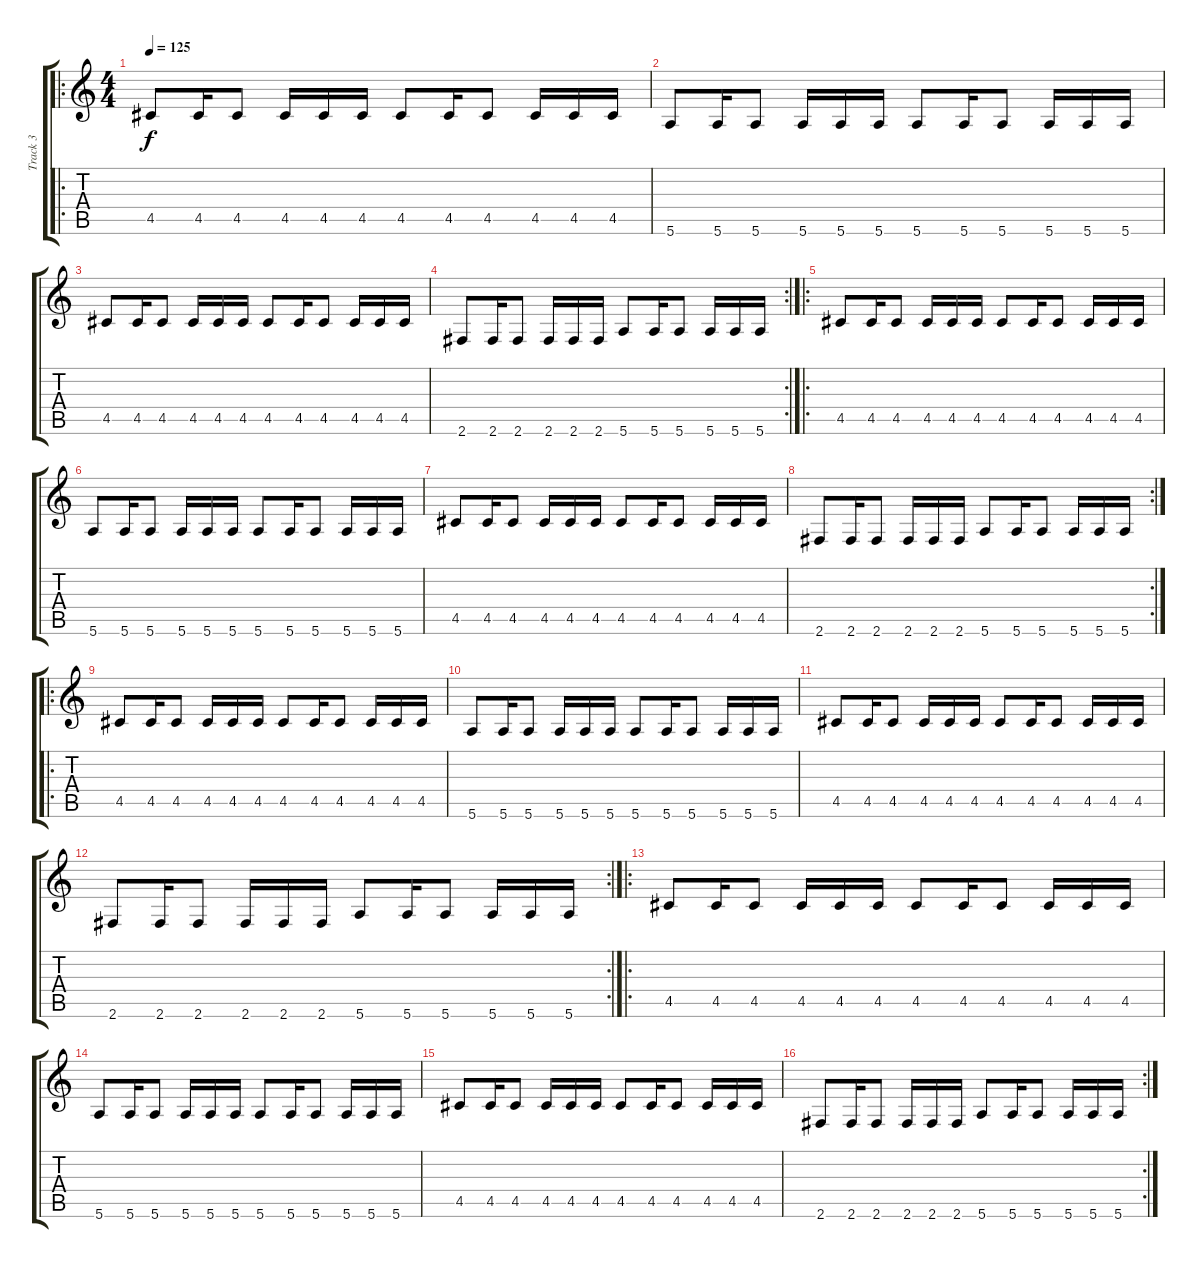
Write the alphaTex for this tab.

\track ("Track 3" "Track 3") {instrument slapbass1}
\staff {score tabs}
\tuning (E4 B3 G3 D3 A2 E2) {hide}
\ro
\ts (4 4)
\tempo 125
\clef g2
\ks c
4.5.8{dy f} 4.5.16 4.5.8 4.5.16 4.5.16 4.5.16 4.5.8 4.5.16 4.5.8 4.5.16 4.5.16 4.5.16 |
5.6.8 5.6.16 5.6.8 5.6.16 5.6.16 5.6.16 5.6.8 5.6.16 5.6.8 5.6.16 5.6.16 5.6.16 |
4.5.8 4.5.16 4.5.8 4.5.16 4.5.16 4.5.16 4.5.8 4.5.16 4.5.8 4.5.16 4.5.16 4.5.16 |
\rc 2
2.6.8 2.6.16 2.6.8 2.6.16 2.6.16 2.6.16 5.6.8 5.6.16 5.6.8 5.6.16 5.6.16 5.6.16 |
\ro
4.5.8 4.5.16 4.5.8 4.5.16 4.5.16 4.5.16 4.5.8 4.5.16 4.5.8 4.5.16 4.5.16 4.5.16 |
5.6.8 5.6.16 5.6.8 5.6.16 5.6.16 5.6.16 5.6.8 5.6.16 5.6.8 5.6.16 5.6.16 5.6.16 |
4.5.8 4.5.16 4.5.8 4.5.16 4.5.16 4.5.16 4.5.8 4.5.16 4.5.8 4.5.16 4.5.16 4.5.16 |
\rc 2
2.6.8 2.6.16 2.6.8 2.6.16 2.6.16 2.6.16 5.6.8 5.6.16 5.6.8 5.6.16 5.6.16 5.6.16 |
\ro
4.5.8 4.5.16 4.5.8 4.5.16 4.5.16 4.5.16 4.5.8 4.5.16 4.5.8 4.5.16 4.5.16 4.5.16 |
5.6.8 5.6.16 5.6.8 5.6.16 5.6.16 5.6.16 5.6.8 5.6.16 5.6.8 5.6.16 5.6.16 5.6.16 |
4.5.8 4.5.16 4.5.8 4.5.16 4.5.16 4.5.16 4.5.8 4.5.16 4.5.8 4.5.16 4.5.16 4.5.16 |
\rc 2
2.6.8 2.6.16 2.6.8 2.6.16 2.6.16 2.6.16 5.6.8 5.6.16 5.6.8 5.6.16 5.6.16 5.6.16 |
\ro
4.5.8 4.5.16 4.5.8 4.5.16 4.5.16 4.5.16 4.5.8 4.5.16 4.5.8 4.5.16 4.5.16 4.5.16 |
5.6.8 5.6.16 5.6.8 5.6.16 5.6.16 5.6.16 5.6.8 5.6.16 5.6.8 5.6.16 5.6.16 5.6.16 |
4.5.8 4.5.16 4.5.8 4.5.16 4.5.16 4.5.16 4.5.8 4.5.16 4.5.8 4.5.16 4.5.16 4.5.16 |
\rc 2
2.6.8 2.6.16 2.6.8 2.6.16 2.6.16 2.6.16 5.6.8 5.6.16 5.6.8 5.6.16 5.6.16 5.6.16
